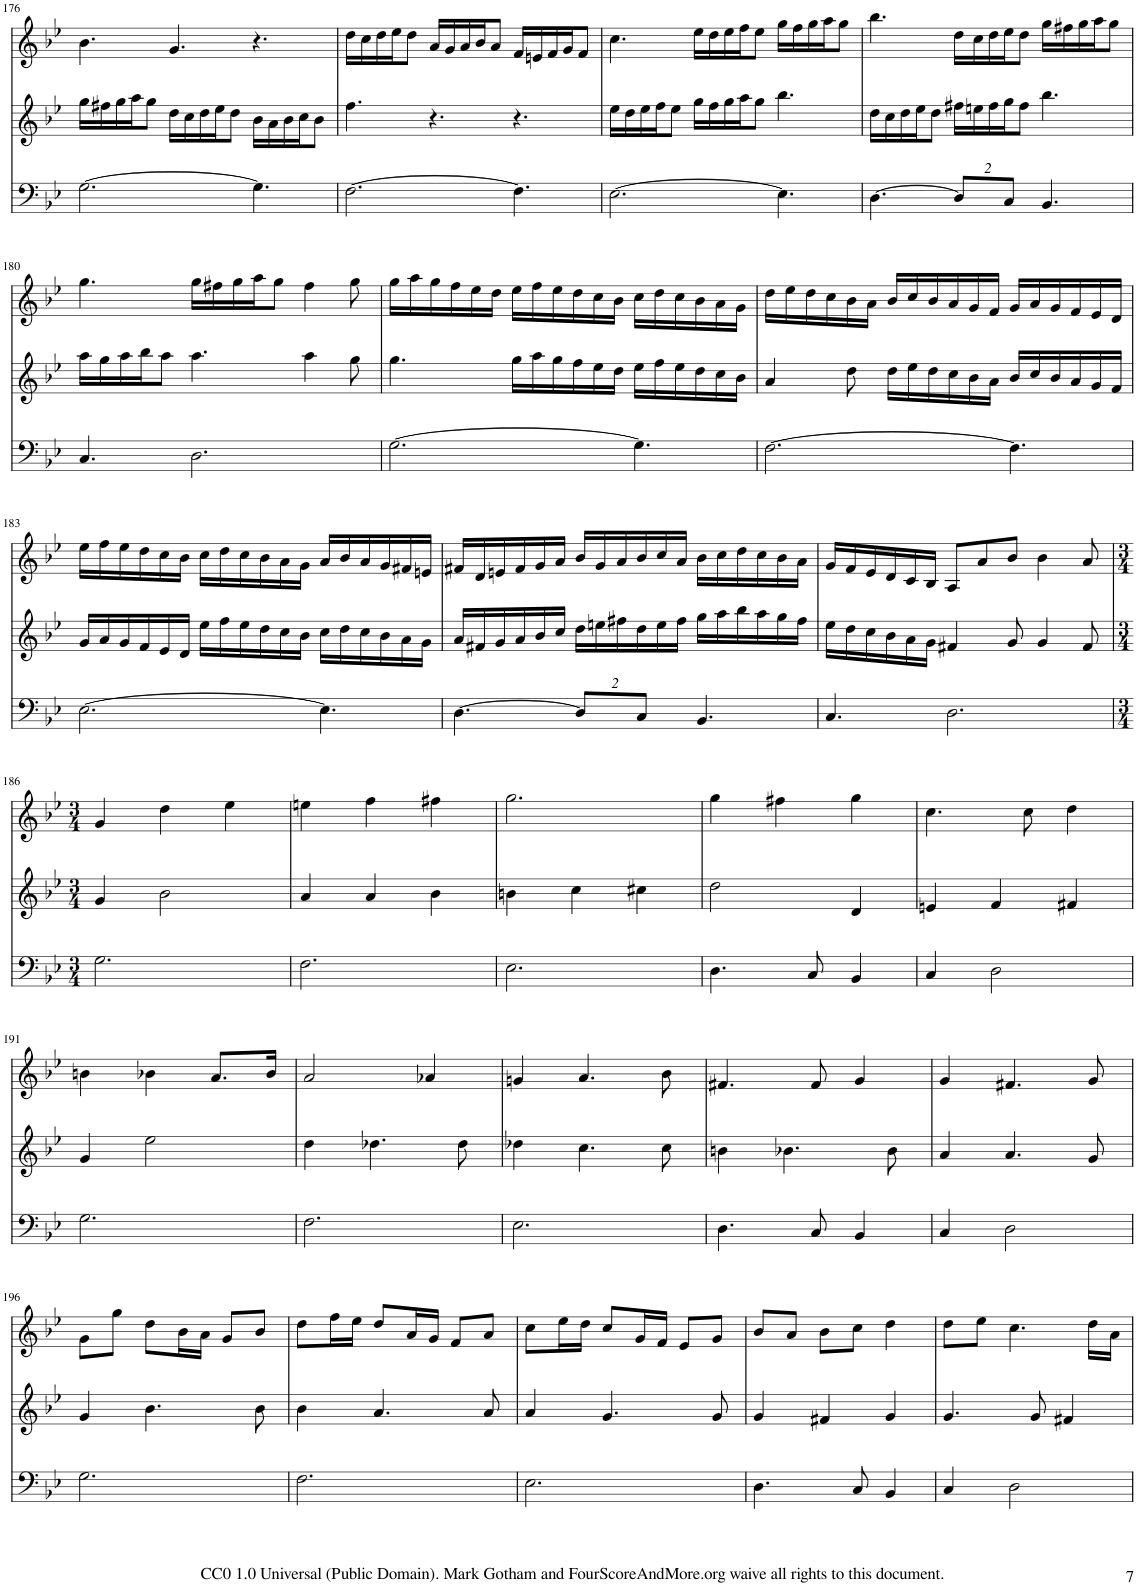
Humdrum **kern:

**kern	**kern	**kern
*part3	*part2	*part1
*staff3	*staff2	*staff1
*I"Basso Continuo	*I"Violin 2	*I"Violin 1
*	*I'Vln	*I'Vln
!!LO:PB:g=z
*clefF4	*clefG2	*clefG2
*k[b-e-]	*k[b-e-]	*k[b-e-]
*M9/8	*M9/8	*M9/8
=176	=176	=176
[>2.G\	16gg\LL	4.b-\
.	16ff#X\	.
.	16gg\	.
.	16aa\J	.
.	8gg\J	.
.	16dd\LL	4.g/
.	16cc\	.
.	16dd\	.
.	16ee-\J	.
.	8dd\J	.
4.G\]	16b-\LL	4.r
.	16a\	.
.	16b-\	.
.	16cc\J	.
.	8b-\J	.
=177	=177	=177
[>2.F\	4.ff\	16dd\LL
.	.	16cc\
.	.	16dd\
.	.	16ee-\J
.	.	8dd\J
.	4.r	16a/LL
.	.	16g/
.	.	16a/
.	.	16b-/J
.	.	8a/J
4.F\]	4.r	16f/LL
.	.	16en/
.	.	16f/
.	.	16g/J
.	.	8f/J
=178	=178	=178
[>2.E-\	16ee-\LL	4.cc\
.	16dd\	.
.	16ee-\	.
.	16ff\J	.
.	8ee-\J	.
.	16gg\LL	16ee-\LL
.	16ff\	16dd\
.	16gg\	16ee-\
.	16aa\J	16ff\J
.	8gg\J	8ee-\J
4.E-\]	4.bb-\	16gg\LL
.	.	16ff\
.	.	16gg\
.	.	16aa\J
.	.	8gg\J
=179	=179	=179
[>4.D\	16dd\LL	4.bb-\
.	16cc\	.
.	16dd\	.
.	16ee-\J	.
.	8dd\J	.
*Xbrackettup	*	*
16%3D/L]	16ff#X\LL	16dd\LL
.	16een\	16cc\
.	16ff#\	16dd\
16%3C/J	16gg\J	16ee-\J
.	8ff#\J	8dd\J
4.BB-/	4.bb-\	16gg\LL
.	.	16ff#X\
.	.	16gg\
.	.	16aa\J
.	.	8gg\J
!!LO:LB:g=z
=180	=180	=180
4.C/	16aa\LL	4.gg\
.	16gg\	.
.	16aa\	.
.	16bb-\J	.
.	8aa\J	.
2.D\	4.aa\	16gg\LL
.	.	16ff#X\
.	.	16gg\
.	.	16aa\J
.	.	8gg\J
.	4aa\	4ff#\
.	8gg\	8gg\
=181	=181	=181
[>2.G\	4.gg\	16gg\LL
.	.	16aa\
.	.	16gg\
.	.	16ff\
.	.	16ee-\
.	.	16dd\JJ
.	16gg\LL	16ee-\LL
.	16aa\	16ff\
.	16gg\	16ee-\
.	16ff\	16dd\
.	16ee-\	16cc\
.	16dd\JJ	16b-\JJ
4.G\]	16ee-\LL	16cc\LL
.	16ff\	16dd\
.	16ee-\	16cc\
.	16dd\	16b-\
.	16cc\	16a\
.	16b-\JJ	16g\JJ
=182	=182	=182
[>2.F\	4a/	16dd\LL
.	.	16ee-\
.	.	16dd\
.	.	16cc\
.	8dd\	16b-\
.	.	16a\JJ
.	16dd\LL	16b-/LL
.	16ee-\	16cc/
.	16dd\	16b-/
.	16cc\	16a/
.	16b-\	16g/
.	16a\JJ	16f/JJ
4.F\]	16b-/LL	16g/LL
.	16cc/	16a/
.	16b-/	16g/
.	16a/	16f/
.	16g/	16e-/
.	16f/JJ	16d/JJ
!!LO:LB:g=z
=183	=183	=183
[>2.E-\	16g/LL	16ee-\LL
.	16a/	16ff\
.	16g/	16ee-\
.	16f/	16dd\
.	16e-/	16cc\
.	16d/JJ	16b-\JJ
.	16ee-\LL	16cc\LL
.	16ff\	16dd\
.	16ee-\	16cc\
.	16dd\	16b-\
.	16cc\	16a\
.	16b-\JJ	16g\JJ
4.E-\]	16cc\LL	16a/LL
.	16dd\	16b-/
.	16cc\	16a/
.	16b-\	16g/
.	16a\	16f#X/
.	16g\JJ	16en/JJ
=184	=184	=184
[>4.D\	16a/LL	16f#X/LL
.	16f#X/	16d/
.	16g/	16en/
.	16a/	16f#/
.	16b-/	16g/
.	16cc/JJ	16a/JJ
16%3D/L]	16dd\LL	16b-/LL
.	16een\	16g/
.	16ff#X\	16a/
16%3C/J	16dd\	16b-/
.	16ee\	16cc/
.	16ff#\JJ	16a/JJ
4.BB-/	16gg\LL	16b-\LL
.	16aa\	16cc\
.	16bb-\	16dd\
.	16aa\	16cc\
.	16gg\	16b-\
.	16ff#\JJ	16a\JJ
=185	=185	=185
4.C/	16ee-\LL	16g/LL
.	16dd\	16f/
.	16cc\	16e-/
.	16b-\	16d/
.	16a\	16c/
.	16g\JJ	16B-/JJ
2.D\	4f#X/	8A/L
.	.	8a/
.	8g/	8b-/J
.	4g/	4b-\
.	8f#/	8a/
!!LO:LB:g=z
=186	=186	=186
*M3/4	*M3/4	*M3/4
2.G\	4g/	4g/
.	2b-\	4dd\
.	.	4ee-\
=187	=187	=187
2.F\	4a/	4een\
.	4a/	4ff\
.	4b-\	4ff#X\
=188	=188	=188
2.E-\	4bn\	2.gg\
.	4cc\	.
.	4cc#X\	.
=189	=189	=189
4.D\	2dd\	4gg\
.	.	4ff#X\
8C/	.	.
4BB-/	4d/	4gg\
=190	=190	=190
4C/	4en/	4.cc\
2D\	4f/	.
.	.	8cc\
.	4f#X/	4dd\
!!LO:LB:g=z
=191	=191	=191
2.G\	4g/	4bn\
.	2ee-\	4b-X\
.	.	8.a/L
.	.	16b-/Jk
=192	=192	=192
2.F\	4dd\	2a/
.	4.dd-X\	.
.	.	4a-X/
.	8dd-\	.
=193	=193	=193
2.E-\	4dd-X\	4gn/
.	4.cc\	4.a/
.	8cc\	8b-\
=194	=194	=194
4.D\	4bn\	4.f#X/
.	4.b-X\	.
8C/	.	8f#/
4BB-/	.	4g/
.	8b-\	.
=195	=195	=195
4C/	4a/	4g/
2D\	4.a/	4.f#X/
.	8g/	8g/
!!LO:LB:g=z
=196	=196	=196
2.G\	4g/	8g\L
.	.	8gg\J
.	4.b-\	8dd\L
.	.	16b-\L
.	.	16a\JJ
.	.	8g/L
.	8b-\	8b-/J
=197	=197	=197
2.F\	4b-\	8dd\L
.	.	16ff\L
.	.	16ee-\JJ
.	4.a/	8dd/L
.	.	16a/L
.	.	16g/JJ
.	.	8f/L
.	8a/	8a/J
=198	=198	=198
2.E-\	4a/	8cc\L
.	.	16ee-\L
.	.	16dd\JJ
.	4.g/	8cc/L
.	.	16g/L
.	.	16f/JJ
.	.	8e-/L
.	8g/	8g/J
=199	=199	=199
4.D\	4g/	8b-/L
.	.	8a/J
.	4f#X/	8b-\L
8C/	.	8cc\J
4BB-/	4g/	4dd\
=200	=200	=200
4C/	4.g/	8dd\L
.	.	8ee-\J
2D\	.	4.cc\
.	8g/	.
.	4f#X/	.
.	.	16dd\LL
.	.	16a\JJ
=	=	=
*-	*-	*-
